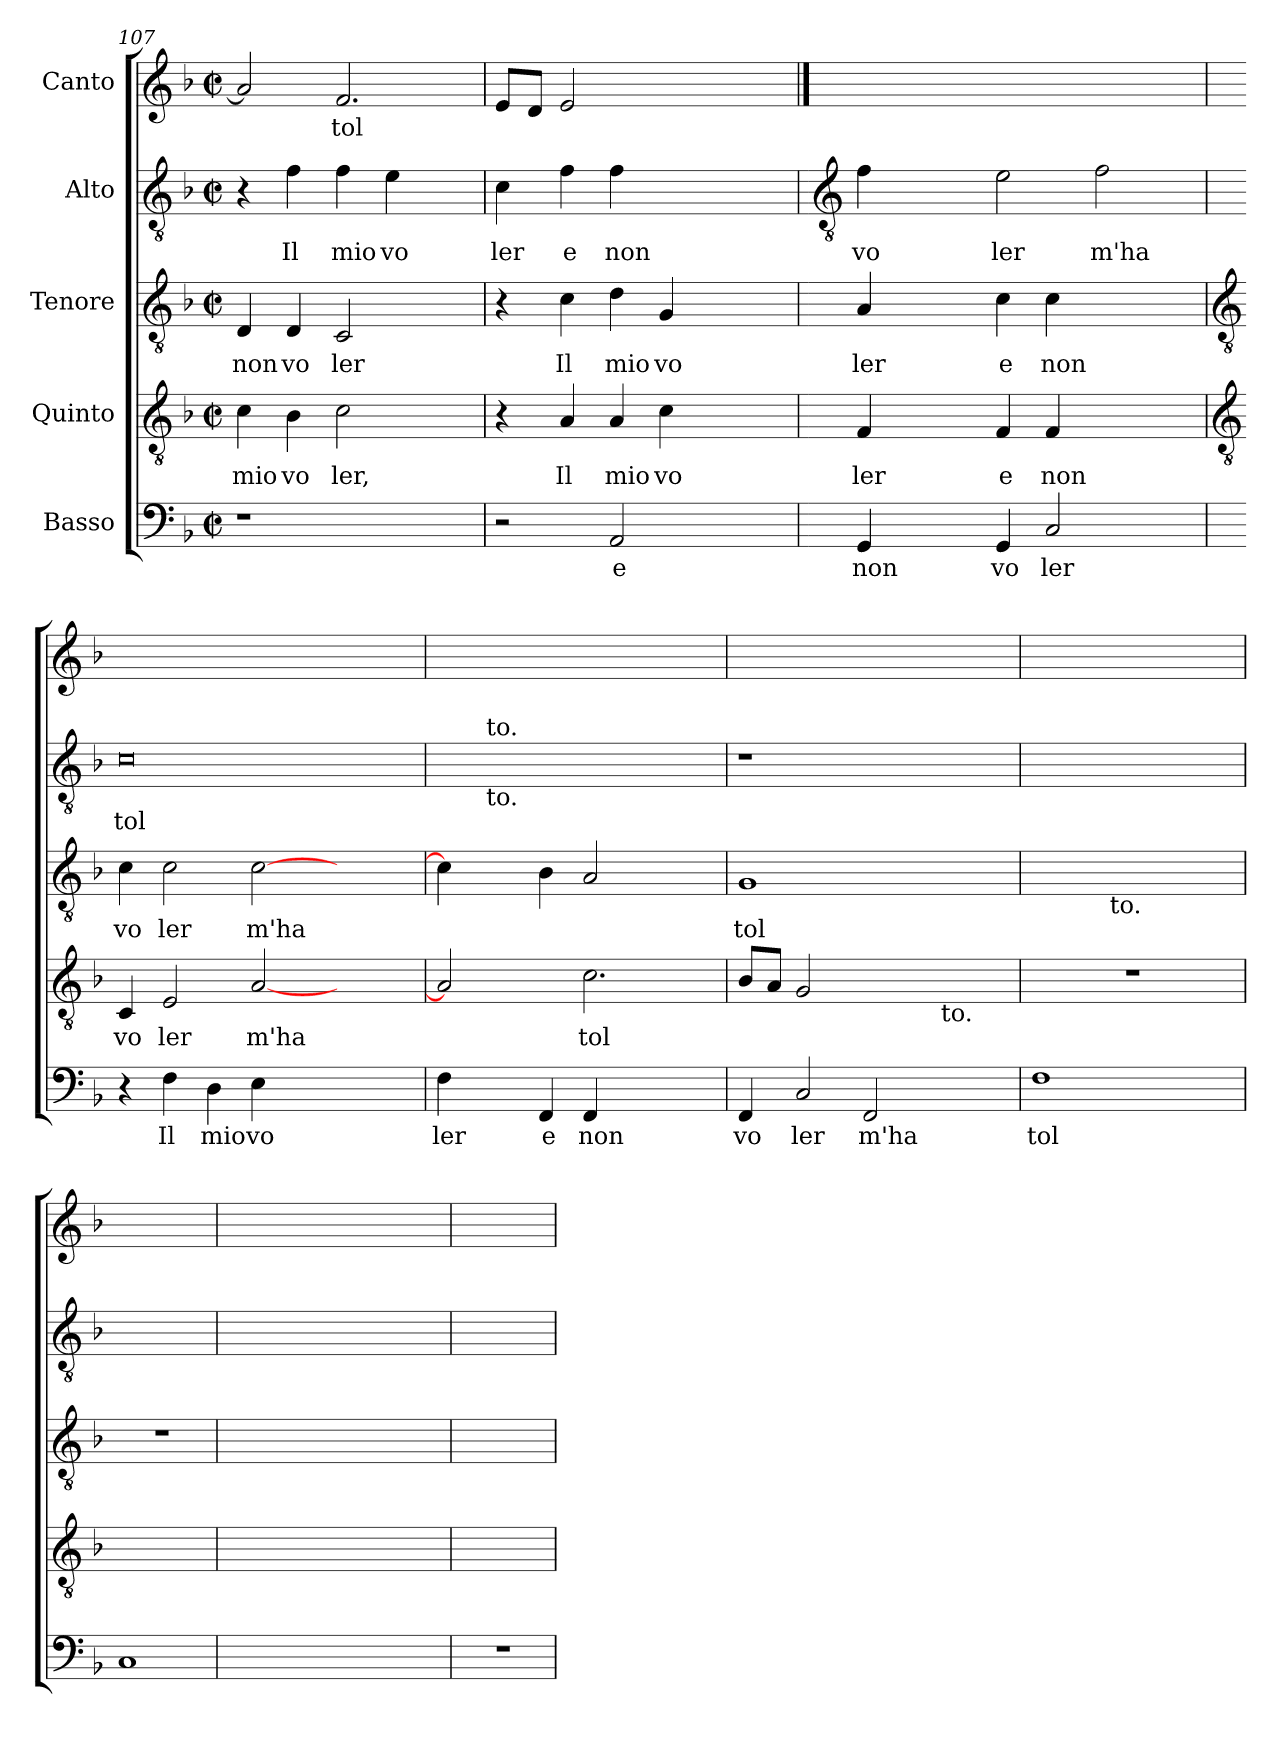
**kern	**text	**kern	**text	**kern	**text	**kern	**text	**kern	**text
*part5	*part5	*part4	*part4	*part3	*part3	*part2	*part2	*part1	*part1
*staff5	*staff5	*staff4	*staff4	*staff3	*staff3	*staff2	*staff2	*staff1	*staff1
*I"Basso	*	*I"Quinto	*	*I"Tenore	*	*I"Alto	*	*I"Canto	*
*clefF4	*	*clefGv2	*	*clefGv2	*	*clefGv2	*	*clefG2	*
*k[b-]	*	*k[b-]	*	*k[b-]	*	*k[b-]	*	*k[b-]	*
*F:	*	*F:	*	*F:	*	*F:	*	*F:	*
*M2/2	*	*M2/2	*	*M2/2	*	*M2/2	*	*M2/2	*
*met(c|)	*	*met(c|)	*	*met(c|)	*	*met(c|)	*	*met(c|)	*
=107	=107	=107	=107	=107	=107	=107	=107	=107	=107
!	!	!	!LO:LY:b	!	!LO:LY:b	!	!	!	!
1r	.	4c\	mio	4D/	non	4r	.	2a/]	.
!	!	!	!LO:LY:b	!	!LO:LY:b	!	!LO:LY:b	!	!
.	.	4B-\	vo	4D/	vo	4f\	Il	.	.
!	!	!	!LO:LY:b	!	!LO:LY:b	!	!LO:LY:b	!	!LO:LY:b
.	.	2c\	ler,	2C/	ler	4f\	mio	2.f/	tol
!	!	!	!	!	!	!	!LO:LY:b	!	!
.	.	.	.	.	.	4e\	vo	.	.
4ryy	.	4ryy	.	4ryy	.	4ryy	.	.	.
=108	=108	=108	=108	=108	=108	=108	=108	=108	=108
!	!	!	!	!	!	!	!LO:LY:b	!	!
2r	.	4r	.	4r	.	4c\	ler	8e/L	.
.	.	.	.	.	.	.	.	8d/J	.
!	!	!	!LO:LY:b	!	!LO:LY:b	!	!LO:LY:b	!	!
.	.	4A/	Il	4c\	Il	4f\	e	2e/	.
!	!LO:LY:b	!	!LO:LY:b	!	!LO:LY:b	!	!LO:LY:b	!	!
2AA/	e	4A/	mio	4d\	mio	4f\	non	.	.
!	!	!	!LO:LY:b	!	!LO:LY:b	!	!	!	!
.	.	4c\	vo	4G/	vo	4ryy	.	64ryy	.
.	.	.	.	.	.	.	.	64ryy	.
.	.	.	.	.	.	.	.	64ryy	.
.	.	.	.	.	.	.	.	64ryy	.
.	.	.	.	.	.	.	.	64ryy	.
.	.	.	.	.	.	.	.	64ryy	.
.	.	.	.	.	.	.	.	64ryy	.
.	.	.	.	.	.	.	.	64ryy	.
.	.	.	.	.	.	.	.	64ryy	.
.	.	.	.	.	.	.	.	64ryy	.
.	.	.	.	.	.	.	.	64ryy	.
.	.	.	.	.	.	.	.	64ryy	.
.	.	.	.	.	.	.	.	64ryy	.
.	.	.	.	.	.	.	.	32.ryy	.
!!LO:LB:g=z
=109	==109	=109	==109	=109	==109	=109	==109	==109	==109
*	*	*	*	*	*	*clefGv2	*	*	*
!	!LO:LY:b	!	!LO:LY:b	!	!LO:LY:b	!	!LO:LY:b	!	!
4GG/	non	4F/	ler	4A/	ler	4f\	vo	64ryy	.
.	.	.	.	.	.	.	.	64ryy	.
.	.	.	.	.	.	.	.	64ryy	.
.	.	.	.	.	.	.	.	64ryy	.
.	.	.	.	.	.	.	.	64ryy	.
.	.	.	.	.	.	.	.	64ryy	.
.	.	.	.	.	.	.	.	64ryy	.
.	.	.	.	.	.	.	.	64ryy	.
.	.	.	.	.	.	.	.	64ryy	.
.	.	.	.	.	.	.	.	64ryy	.
.	.	.	.	.	.	.	.	64ryy	.
.	.	.	.	.	.	.	.	64ryy	.
.	.	.	.	.	.	.	.	64ryy	.
.	.	.	.	.	.	.	.	1ryy	.
!	!LO:LY:b	!	!LO:LY:b	!	!LO:LY:b	!	!LO:LY:b	!	!
4GG/	vo	4F/	e	4c\	e	2e\	ler	.	.
!	!LO:LY:b	!	!LO:LY:b	!	!LO:LY:b	!	!	!	!
2C/	ler	4F/	non	4c\	non	.	.	.	.
!	!	!	!	!	!	!	!LO:LY:b	!	!
.	.	2ryy	.	2ryy	.	2f\	m'ha	.	.
4ryy	.	.	.	.	.	.	.	.	.
.	.	.	.	.	.	.	.	32.ryy	.
!!LO:LB:g=z
=	=	=	=	=	=	=	=	=	=
*	*	*clefGv2	*	*clefGv2	*	*	*	*	*
!	!	!	!LO:LY:b	!	!LO:LY:b	!	!LO:LY:b	!	!
4r	.	4C/	vo	4c\	vo	0c	tol	1ryy	.
!	!LO:LY:b	!	!LO:LY:b	!	!LO:LY:b	!	!	!	!
4F\	Il	2E/	ler	2c\	ler	.	.	.	.
!	!LO:LY:b	!	!	!	!	!	!	!	!
4D\	mio	.	.	.	.	.	.	.	.
!	!LO:LY:b	!	!LO:LY:b	!	!LO:LY:b	!	!	!	!
4E\	vo	[2A/	m'ha	[2c\	m'ha	.	.	.	.
1ryy	.	.	.	.	.	.	.	1ryy	.
.	.	2.ryy	.	2.ryy	.	.	.	.	.
=	=	=	=	=	=	=	=	=	=
!	!LO:LY:b	!	!	!	!	!	!	!	!
4F\	ler	2A/]	.	4c\]	.	32ryy	.	1ryy	.
.	.	.	.	.	.	32ryy	.	.	.
.	.	.	.	.	.	32ryy	.	.	.
.	.	.	.	.	.	32ryy	.	.	.
!	!	!	!	!	!	!LO:TX:a:t=to.	!	!	!
!	!	!	!	!	!	!LO:TX:b:t=to.	!	!	!
.	.	.	.	.	.	32ryy	.	.	.
.	.	.	.	.	.	64ryy	.	.	.
.	.	.	.	.	.	64ryy	.	.	.
.	.	.	.	.	.	64ryy	.	.	.
.	.	.	.	.	.	1ryy	.	.	.
!	!LO:LY:b	!	!	!	!	!	!	!	!
4FF/	e	.	.	4B-\	.	.	.	.	.
!	!LO:LY:b	!	!LO:LY:b	!	!	!	!	!	!
4FF/	non	2.c\	tol	2A/	.	.	.	.	.
2ryy	.	.	.	.	.	.	.	.	.
.	.	.	.	4ryy	.	.	.	4ryy	.
.	.	.	.	.	.	32.ryy	.	.	.
!!LO:LB:g=z
=	=	=	=	=	=	=	=	=	=
!	!LO:LY:b	!	!	!	!LO:LY:b	!	!	!	!
4FF/	vo	8B-/L	.	1G	tol	1r	.	1ryy	.
.	.	8A/J	.	.	.	.	.	.	.
!	!LO:LY:b	!	!	!	!	!	!	!	!
2C/	ler	2G/	.	.	.	.	.	.	.
!	!LO:LY:b	!	!	!	!	!	!	!	!
2FF/	m'ha	32ryy	.	.	.	.	.	.	.
.	.	32ryy	.	.	.	.	.	.	.
.	.	32ryy	.	.	.	.	.	.	.
.	.	32ryy	.	.	.	.	.	.	.
.	.	32ryy	.	.	.	.	.	.	.
.	.	64ryy	.	.	.	.	.	.	.
.	.	64ryy	.	.	.	.	.	.	.
!	!	!LO:TX:b:t=to.	!	!	!	!	!	!	!
.	.	64ryy	.	.	.	.	.	.	.
.	.	4ryy	.	.	.	.	.	.	.
.	.	.	.	4ryy	.	4ryy	.	4ryy	.
.	.	32.ryy	.	.	.	.	.	.	.
=	=	=	=	=	=	=	=	=	=
!	!LO:LY:b	!	!	!	!	!	!	!	!
1F	tol	1r	.	32ryy	.	1ryy	.	1ryy	.
.	.	.	.	32ryy	.	.	.	.	.
.	.	.	.	32ryy	.	.	.	.	.
.	.	.	.	32ryy	.	.	.	.	.
.	.	.	.	32ryy	.	.	.	.	.
.	.	.	.	64ryy	.	.	.	.	.
.	.	.	.	64ryy	.	.	.	.	.
!	!	!	!	!LO:TX:b:t=to.	!	!	!	!	!
.	.	.	.	64ryy	.	.	.	.	.
.	.	.	.	2ryy	.	.	.	.	.
.	.	.	.	4ryy	.	.	.	.	.
.	.	.	.	32.ryy	.	.	.	.	.
=	=	=	=	=	=	=	=	=	=
1C	.	1ryy	.	1r	.	1ryy	.	1ryy	.
=	=	=	=	=	=	=	=	=	=
64ryy	.	1ryy	.	1ryy	.	1ryy	.	1ryy	.
64ryy	.	.	.	.	.	.	.	.	.
64ryy	.	.	.	.	.	.	.	.	.
64ryy	.	.	.	.	.	.	.	.	.
64ryy	.	.	.	.	.	.	.	.	.
64ryy	.	.	.	.	.	.	.	.	.
64ryy	.	.	.	.	.	.	.	.	.
64ryy	.	.	.	.	.	.	.	.	.
64ryy	.	.	.	.	.	.	.	.	.
64ryy	.	.	.	.	.	.	.	.	.
64ryy	.	.	.	.	.	.	.	.	.
64ryy	.	.	.	.	.	.	.	.	.
64ryy	.	.	.	.	.	.	.	.	.
2ryy	.	.	.	.	.	.	.	.	.
4ryy	.	.	.	.	.	.	.	.	.
32.ryy	.	.	.	.	.	.	.	.	.
=	=	=	=	=	=	=	=	=	=
1r	.	1ryy	.	1ryy	.	1ryy	.	1ryy	.
=	=	=	=	=	=	=	=	=	=
*-	*-	*-	*-	*-	*-	*-	*-	*-	*-
